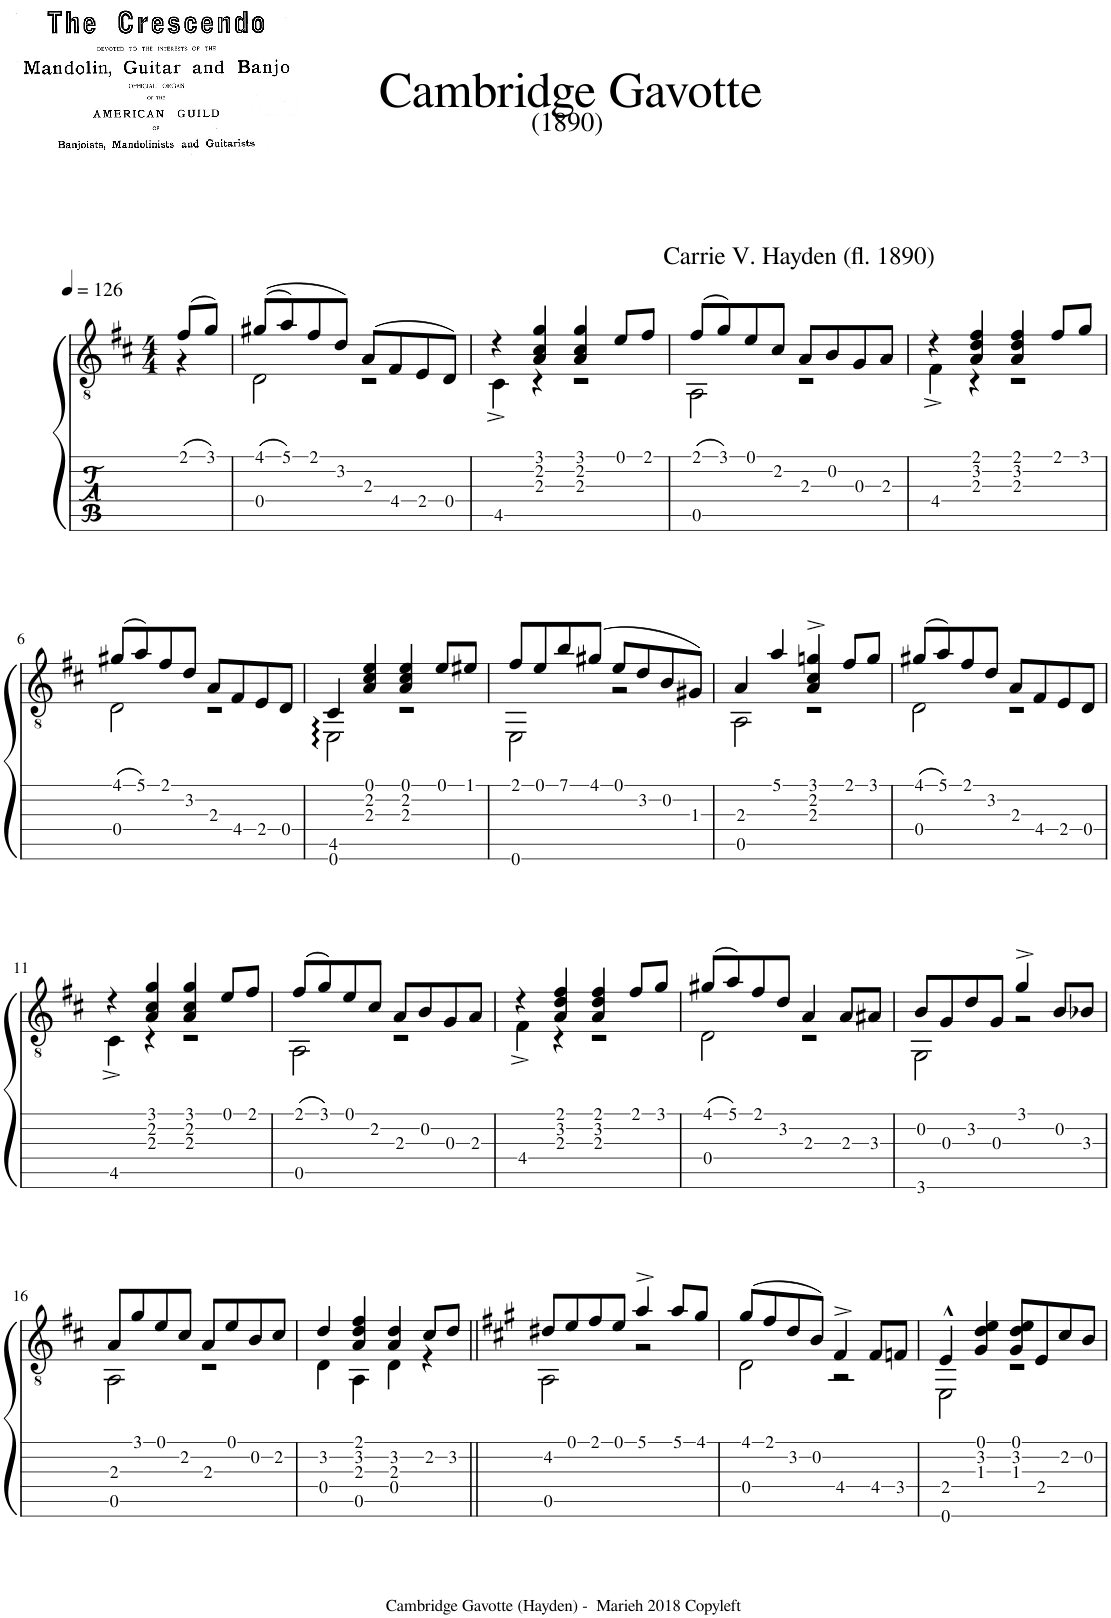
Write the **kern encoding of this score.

**kern	**kern
*part2	*part1
*staff2	*staff1
*I"Guitare classique [Tablature]	*I"Guitare classique
*stria6	*
*	*clefGv2
*k[f#c#]	*k[f#c#]
*M4/4	*M4/4
*MM126	*MM126
=1	=1
*^	*^
(8f#L	4r	(8f#/L	4r
8gJ)	.	8g/J)	.
=2	=2	=2	=2
(8g#XL	2D	((8g#X/L	2D\
8aJ)	.	8a/)	.
8f#L	.	8f#/	.
8dJ	.	8d/J)	.
8AL	2r	(8A/L	2r
8F#J	.	8F#/	.
8EL	.	8E/	.
8DJ	.	8D/J)	.
=3	=3	=3	=3
4r	4C#	4r	4C#^\
4A 4c# 4g	4r	4A/ 4c#/ 4g/	4r
4A 4c# 4g	2r	4A/ 4c#/ 4g/	2r
8eL	.	8e/L	.
8f#J	.	8f#/J	.
=4	=4	=4	=4
(8f#L	2AA	(8f#/L	2AA\
8gJ)	.	8g/)	.
8eL	.	8e/	.
8c#J	.	8c#/J	.
8AL	2r	8A/L	2r
8BJ	.	8B/	.
8GL	.	8G/	.
8AJ	.	8A/J	.
=5	=5	=5	=5
4r	4F#	4r	4F#^\
4A 4d 4f#	4r	4A/ 4d/ 4f#/	4r
4A 4d 4f#	2r	4A/ 4d/ 4f#/	2r
8f#L	.	8f#/L	.
8gJ	.	8g/J	.
!!LO:LB:g=z	!!
=6	=6	=6	=6
(8g#XL	2D	(8g#X/L	2D\
8aJ)	.	8a/)	.
8f#L	.	8f#/	.
8dJ	.	8d/J	.
8AL	2r	8A/L	2r
8F#J	.	8F#/	.
8EL	.	8E/	.
8DJ	.	8D/J	.
=7	=7	=7	=7
4C#	2EE	4C#/	2EE\
4A 4c# 4e	.	4A/ 4c#/ 4e/	.
4A 4c# 4e	2r	4A/ 4c#/ 4e/	2r
8eL	.	8e/L	.
8e#XJ	.	8e#X/J	.
=8	=8	=8	=8
8f#L	2EE	8f#/L	2EE\
8eJ	.	8e/	.
8bL	.	8b/	.
8g#XJ	.	(8g#X/J	.
8eL	2r	8e/L	2r
8dJ	.	8d/	.
8BL	.	8B/	.
8G#XJ	.	8G#X/J)	.
=9	=9	=9	=9
4A	2AA	4A/	2AA\
4a	.	4a/	.
4A 4c# 4gn	2r	4A/^ 4c#/^ 4gn/^	2r
8f#L	.	8f#/L	.
8gJ	.	8g/J	.
=10	=10	=10	=10
(8g#XL	2D	(8g#X/L	2D\
8aJ)	.	8a/)	.
8f#L	.	8f#/	.
8dJ	.	8d/J	.
8AL	2r	8A/L	2r
8F#J	.	8F#/	.
8EL	.	8E/	.
8DJ	.	8D/J	.
!!LO:LB:g=z	!!
=11	=11	=11	=11
4r	4C#	4r	4C#^\
4A 4c# 4g	4r	4A/ 4c#/ 4g/	4r
4A 4c# 4g	2r	4A/ 4c#/ 4g/	2r
8eL	.	8e/L	.
8f#J	.	8f#/J	.
=12	=12	=12	=12
(8f#L	2AA	(8f#/L	2AA\
8gJ)	.	8g/)	.
8eL	.	8e/	.
8c#J	.	8c#/J	.
8AL	2r	8A/L	2r
8BJ	.	8B/	.
8GL	.	8G/	.
8AJ	.	8A/J	.
=13	=13	=13	=13
4r	4F#	4r	4F#^\
4A 4d 4f#	4r	4A/ 4d/ 4f#/	4r
4A 4d 4f#	2r	4A/ 4d/ 4f#/	2r
8f#L	.	8f#/L	.
8gJ	.	8g/J	.
=14	=14	=14	=14
(8g#XL	2D	(8g#X/L	2D\
8aJ)	.	8a/)	.
8f#L	.	8f#/	.
8dJ	.	8d/J	.
4A	2r	4A/	2r
8AL	.	8A/L	.
8A#XJ	.	8A#X/J	.
=15	=15	=15	=15
8BL	2GG	8B/L	2GG\
8GJ	.	8G/	.
8dL	.	8d/	.
8GJ	.	8G/J	.
4g	2r	4g^/	2r
8BL	.	8B/L	.
8B-XJ	.	8B-X/J	.
!!LO:LB:g=z	!!
=16	=16	=16	=16
8AL	2AA	8A/L	2AA\
8gJ	.	8g/	.
8eL	.	8e/	.
8c#J	.	8c#/J	.
8AL	2r	8A/L	2r
8eJ	.	8e/	.
8BL	.	8B/	.
8c#J	.	8c#/J	.
=17	=17	=17	=17
4d	4D	4d/	4D\
4A 4d 4f#	4AA	4A/ 4d/ 4f#/	4AA\
4A 4d	4D	4A/ 4d/	4D\
8c#L	4r	8c#/L	4r
8dJ	.	8d/J	.
=18||	=18||	=18||	=18||
*k[f#c#g#]	*	*k[f#c#g#]	*
8d#XL	2AA	8d#X/L	2AA\
8eJ	.	8e/	.
8f#L	.	8f#/	.
8eJ	.	8e/J	.
4a	2r	4a^/	2r
8aL	.	8a/L	.
8g#J	.	8g#/J	.
=19	=19	=19	=19
8g#L	2D	(8g#/L	2D\
8f#J	.	8f#/	.
8dL	.	8d/	.
8BJ	.	8B/J)	.
4F#	2r	4F#^/	2r
8F#L	.	8F#/L	.
8FnJ	.	8Fn/J	.
=20	=20	=20	=20
4E	2EE	4E^^/	2EE\
4G# 4d 4e	.	4G#/ 4d/ 4e/	.
8G#\ 8d\ 8e\L	2r	8G#/ 8d/ 8e/L	2r
8EJ	.	8E/	.
8c#L	.	8c#/	.
8BJ	.	8B/J	.
*v	*v	*	*
*	*v	*v
=	=
*-	*-
